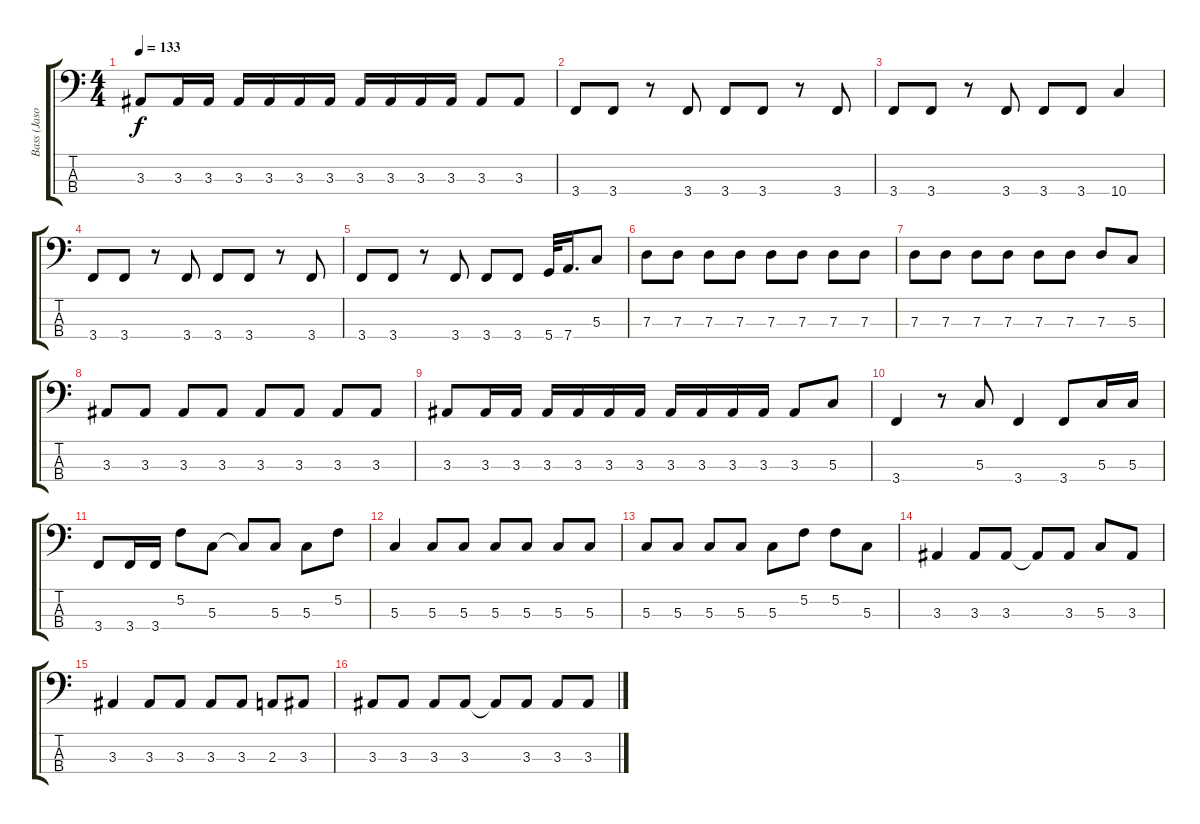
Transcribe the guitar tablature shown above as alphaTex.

\track ("Bass (Jason)" "Bass (Jaso") {instrument electricbasspick}
\staff {score tabs}
\tuning (F2 C2 G1 D1) {hide}
\ts (4 4)
\tempo 133
\clef f4
\ks c
3.3.8{dy f} 3.3.16 3.3.16 3.3.16 3.3.16 3.3.16 3.3.16 3.3.16 3.3.16 3.3.16 3.3.16 3.3.8 3.3.8 |
3.4.8 3.4.8 r.8 3.4.8 3.4.8 3.4.8 r.8 3.4.8 |
3.4.8 3.4.8 r.8 3.4.8 3.4.8 3.4.8 10.4.4 |
3.4.8 3.4.8 r.8 3.4.8 3.4.8 3.4.8 r.8 3.4.8 |
3.4.8 3.4.8 r.8 3.4.8 3.4.8 3.4.8 5.4.32 7.4.16{d} 5.3.8 |
7.3.8 7.3.8 7.3.8 7.3.8 7.3.8 7.3.8 7.3.8 7.3.8 |
7.3.8 7.3.8 7.3.8 7.3.8 7.3.8 7.3.8 7.3.8 5.3.8 |
3.3.8 3.3.8 3.3.8 3.3.8 3.3.8 3.3.8 3.3.8 3.3.8 |
3.3.8 3.3.16 3.3.16 3.3.16 3.3.16 3.3.16 3.3.16 3.3.16 3.3.16 3.3.16 3.3.16 3.3.8 5.3.8 |
3.4.4 r.8 5.3.8 3.4.4 3.4.8 5.3.16 5.3.16 |
3.4.8 3.4.16 3.4.16 5.2.8 5.3.8 5.3{t}.8 5.3.8 5.3.8 5.2.8 |
5.3.4 5.3.8 5.3.8 5.3.8 5.3.8 5.3.8 5.3.8 |
5.3.8 5.3.8 5.3.8 5.3.8 5.3.8 5.2.8 5.2.8 5.3.8 |
3.3.4 3.3.8 3.3.8 3.3{t}.8 3.3.8 5.3.8 3.3.8 |
3.3.4 3.3.8 3.3.8 3.3.8 3.3.8 2.3.8 3.3.8 |
3.3.8 3.3.8 3.3.8 3.3.8 3.3{t}.8 3.3.8 3.3.8 3.3.8
